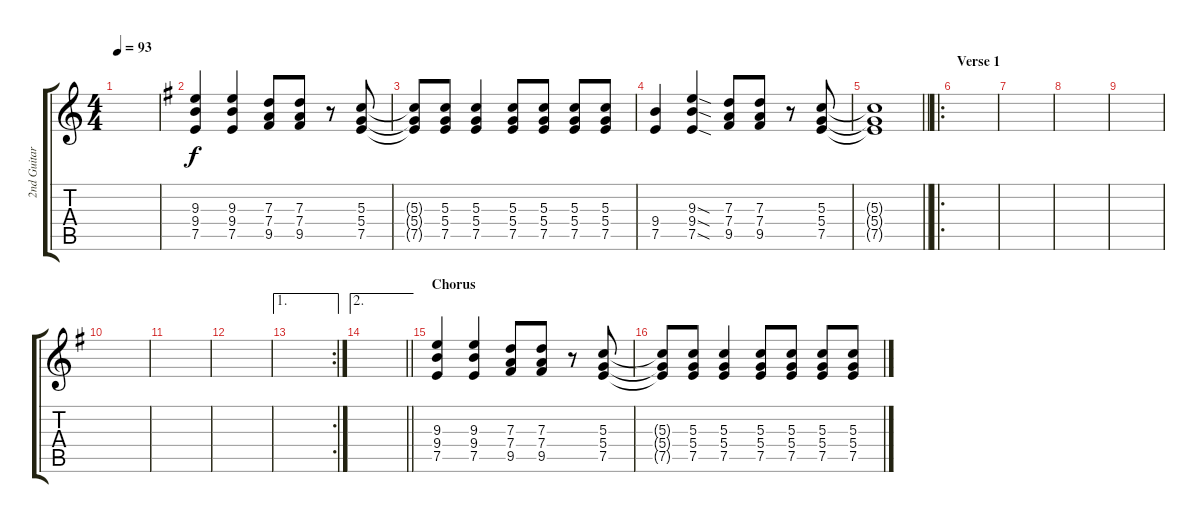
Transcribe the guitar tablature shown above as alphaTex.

\track ("2nd Guitar" "2nd Guitar") {instrument distortionguitar}
\staff {score tabs}
\tuning (E4 B3 G3 D3 A2 E2) {hide}
\ts (4 4)
\tempo 93
\clef g2
\ks c
|
\ks g
(9.3 9.4 7.5).4 (9.3 9.4 7.5).4 (7.3 7.4 9.5).8 (7.3 7.4 9.5).8 r.8 (5.3 5.4 7.5).8 |
(5.3{t} 5.4{t} 7.5{t}).8 (5.3 5.4 7.5).8 (5.3 5.4 7.5).4 (5.3 5.4 7.5).8 (5.3 5.4 7.5).8 (5.3 5.4 7.5).8 (5.3 5.4 7.5).8 |
(9.4 7.5).4 (9.3{sod} 9.4{sod} 7.5{sod}).4 (7.3 7.4 9.5).8 (7.3 7.4 9.5).8 r.8 (5.3 5.4 7.5).8 |
\barLineRight lightlight
(5.3{t} 5.4{t} 7.5{t}).1 |
\ro
\section ("" "Verse 1")
|
|
|
|
|
|
|
\ae 1
\rc 2
|
\ae 2
\barLineRight lightlight
|
\section ("" "Chorus")
(9.3 9.4 7.5).4 (9.3 9.4 7.5).4 (7.3 7.4 9.5).8 (7.3 7.4 9.5).8 r.8 (5.3 5.4 7.5).8 |
(5.3{t} 5.4{t} 7.5{t}).8 (5.3 5.4 7.5).8 (5.3 5.4 7.5).4 (5.3 5.4 7.5).8 (5.3 5.4 7.5).8 (5.3 5.4 7.5).8 (5.3 5.4 7.5).8
